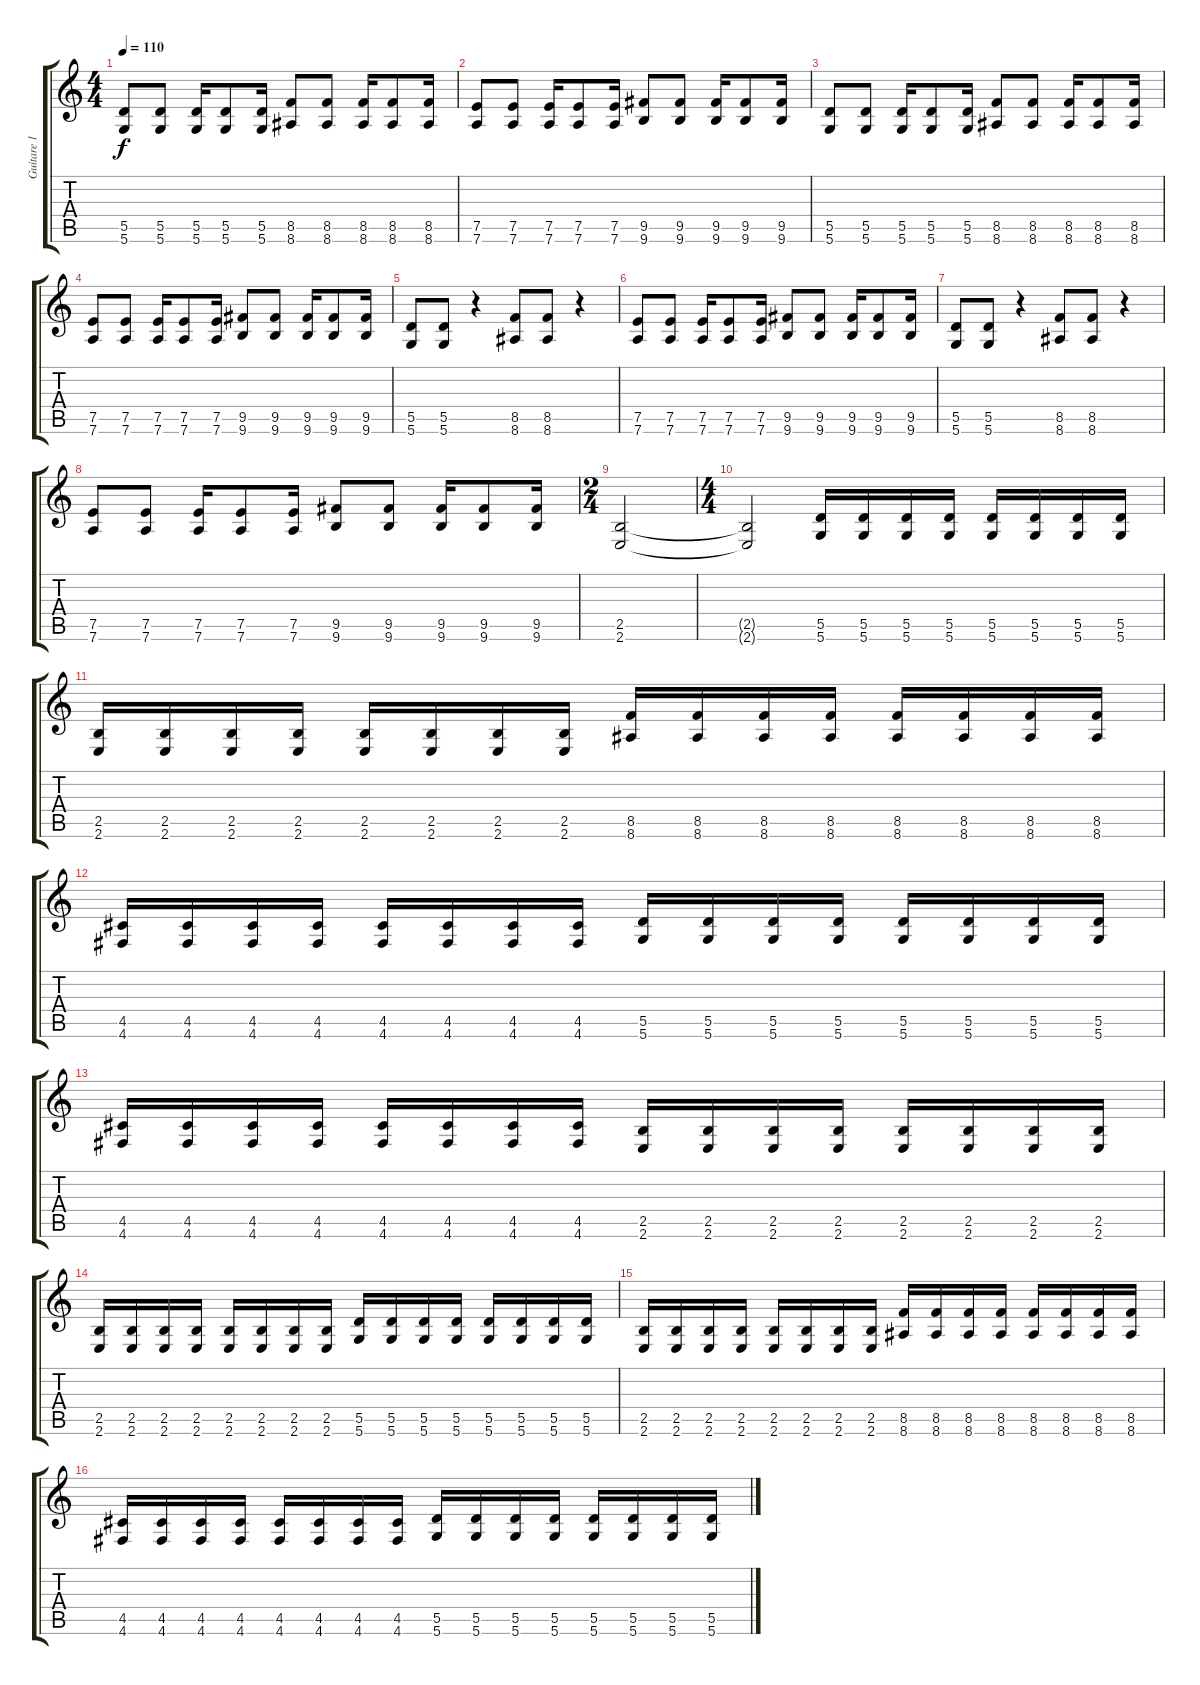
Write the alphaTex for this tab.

\track ("Guitare 1" "Guitare 1") {instrument distortionguitar}
\staff {score tabs}
\tuning (E4 B3 G3 D3 A2 D2) {hide}
\ts (4 4)
\tempo 110
\clef g2
\ks c
(5.5 5.6).8{dy f} (5.5 5.6).8 (5.5 5.6).16 (5.5 5.6).8 (5.5 5.6).16 (8.5 8.6).8 (8.5 8.6).8 (8.5 8.6).16 (8.5 8.6).8 (8.5 8.6).16 |
(7.5 7.6).8 (7.5 7.6).8 (7.5 7.6).16 (7.5 7.6).8 (7.5 7.6).16 (9.5 9.6).8 (9.5 9.6).8 (9.5 9.6).16 (9.5 9.6).8 (9.5 9.6).16 |
(5.5 5.6).8 (5.5 5.6).8 (5.5 5.6).16 (5.5 5.6).8 (5.5 5.6).16 (8.5 8.6).8 (8.5 8.6).8 (8.5 8.6).16 (8.5 8.6).8 (8.5 8.6).16 |
(7.5 7.6).8 (7.5 7.6).8 (7.5 7.6).16 (7.5 7.6).8 (7.5 7.6).16 (9.5 9.6).8 (9.5 9.6).8 (9.5 9.6).16 (9.5 9.6).8 (9.5 9.6).16 |
(5.5 5.6).8 (5.5 5.6).8 r.4 (8.5 8.6).8 (8.5 8.6).8 r.4 |
(7.5 7.6).8 (7.5 7.6).8 (7.5 7.6).16 (7.5 7.6).8 (7.5 7.6).16 (9.5 9.6).8 (9.5 9.6).8 (9.5 9.6).16 (9.5 9.6).8 (9.5 9.6).16 |
(5.5 5.6).8 (5.5 5.6).8 r.4 (8.5 8.6).8 (8.5 8.6).8 r.4 |
(7.5 7.6).8 (7.5 7.6).8 (7.5 7.6).16 (7.5 7.6).8 (7.5 7.6).16 (9.5 9.6).8 (9.5 9.6).8 (9.5 9.6).16 (9.5 9.6).8 (9.5 9.6).16 |
\ts (2 4)
(2.5 2.6).2 |
\ts (4 4)
(2.5{t} 2.6{t}).2 (5.5 5.6).16 (5.5 5.6).16 (5.5 5.6).16 (5.5 5.6).16 (5.5 5.6).16 (5.5 5.6).16 (5.5 5.6).16 (5.5 5.6).16 |
(2.5 2.6).16 (2.5 2.6).16 (2.5 2.6).16 (2.5 2.6).16 (2.5 2.6).16 (2.5 2.6).16 (2.5 2.6).16 (2.5 2.6).16 (8.5 8.6).16 (8.5 8.6).16 (8.5 8.6).16 (8.5 8.6).16 (8.5 8.6).16 (8.5 8.6).16 (8.5 8.6).16 (8.5 8.6).16 |
(4.5 4.6).16 (4.5 4.6).16 (4.5 4.6).16 (4.5 4.6).16 (4.5 4.6).16 (4.5 4.6).16 (4.5 4.6).16 (4.5 4.6).16 (5.5 5.6).16 (5.5 5.6).16 (5.5 5.6).16 (5.5 5.6).16 (5.5 5.6).16 (5.5 5.6).16 (5.5 5.6).16 (5.5 5.6).16 |
(4.5 4.6).16 (4.5 4.6).16 (4.5 4.6).16 (4.5 4.6).16 (4.5 4.6).16 (4.5 4.6).16 (4.5 4.6).16 (4.5 4.6).16 (2.5 2.6).16 (2.5 2.6).16 (2.5 2.6).16 (2.5 2.6).16 (2.5 2.6).16 (2.5 2.6).16 (2.5 2.6).16 (2.5 2.6).16 |
(2.5 2.6).16 (2.5 2.6).16 (2.5 2.6).16 (2.5 2.6).16 (2.5 2.6).16 (2.5 2.6).16 (2.5 2.6).16 (2.5 2.6).16 (5.5 5.6).16 (5.5 5.6).16 (5.5 5.6).16 (5.5 5.6).16 (5.5 5.6).16 (5.5 5.6).16 (5.5 5.6).16 (5.5 5.6).16 |
(2.5 2.6).16 (2.5 2.6).16 (2.5 2.6).16 (2.5 2.6).16 (2.5 2.6).16 (2.5 2.6).16 (2.5 2.6).16 (2.5 2.6).16 (8.5 8.6).16 (8.5 8.6).16 (8.5 8.6).16 (8.5 8.6).16 (8.5 8.6).16 (8.5 8.6).16 (8.5 8.6).16 (8.5 8.6).16 |
(4.5 4.6).16 (4.5 4.6).16 (4.5 4.6).16 (4.5 4.6).16 (4.5 4.6).16 (4.5 4.6).16 (4.5 4.6).16 (4.5 4.6).16 (5.5 5.6).16 (5.5 5.6).16 (5.5 5.6).16 (5.5 5.6).16 (5.5 5.6).16 (5.5 5.6).16 (5.5 5.6).16 (5.5 5.6).16
